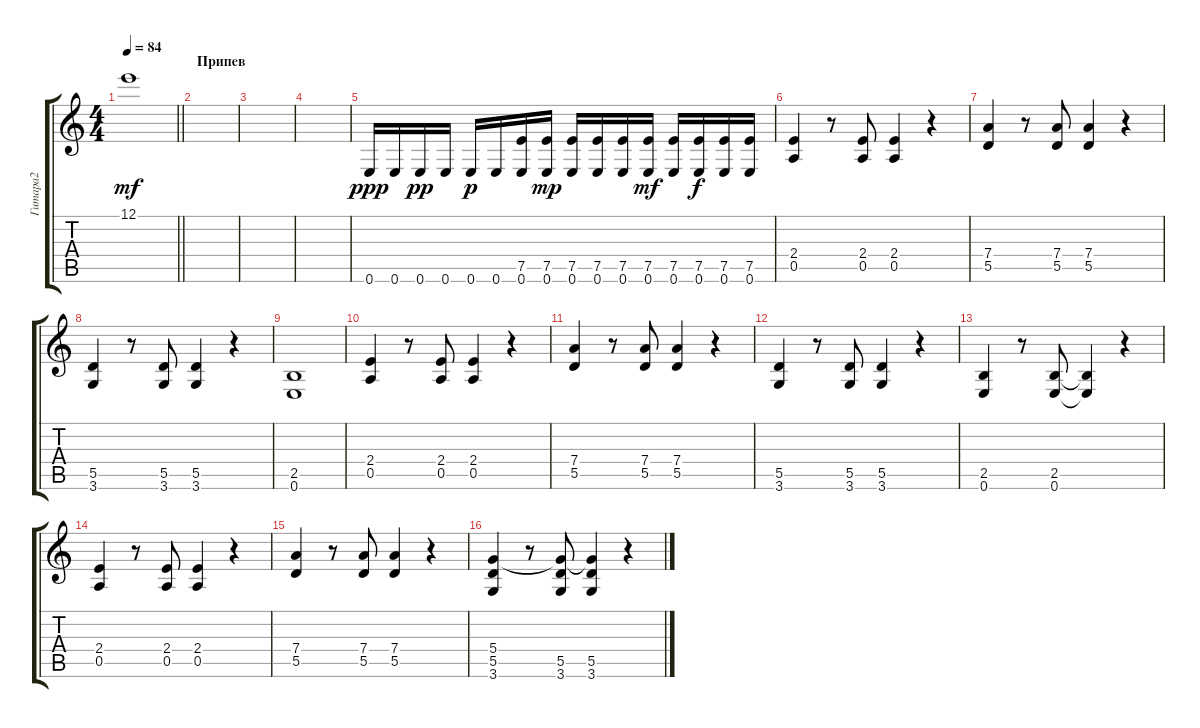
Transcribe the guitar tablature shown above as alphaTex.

\track ("Гитара2" "Гитара2") {instrument distortionguitar}
\staff {score tabs}
\tuning (E4 B3 G3 D3 A2 E2) {hide}
\ts (4 4)
\tempo 84
\clef g2
\barLineRight lightlight
\ks c
12.1.1{dy mf} |
\section ("" "Припев")
|
|
|
0.6.16{dy ppp} 0.6.16 0.6.16{dy pp} 0.6.16 0.6.16{dy p} 0.6.16 (7.5 0.6).16 (7.5 0.6).16{dy mp} (7.5 0.6).16 (7.5 0.6).16 (7.5 0.6).16 (7.5 0.6).16{dy mf} (7.5 0.6).16 (7.5 0.6).16{dy f} (7.5 0.6).16 (7.5 0.6).16 |
(2.4 0.5).4 r.8 (2.4 0.5).8 (2.4 0.5).4 r.4 |
(7.4 5.5).4 r.8 (7.4 5.5).8 (7.4 5.5).4 r.4 |
(5.5 3.6).4 r.8 (5.5 3.6).8 (5.5 3.6).4 r.4 |
(2.5 0.6).1 |
(2.4 0.5).4 r.8 (2.4 0.5).8 (2.4 0.5).4 r.4 |
(7.4 5.5).4 r.8 (7.4 5.5).8 (7.4 5.5).4 r.4 |
(5.5 3.6).4 r.8 (5.5 3.6).8 (5.5 3.6).4 r.4 |
(2.5 0.6).4 r.8 (2.5 0.6).8 (2.5{t} 0.6{t}).4 r.4 |
(2.4 0.5).4 r.8 (2.4 0.5).8 (2.4 0.5).4 r.4 |
(7.4 5.5).4 r.8 (7.4 5.5).8 (7.4 5.5).4 r.4 |
(5.4 5.5 3.6).4 r.8 (5.4{t} 5.5 3.6).8 (5.4{t} 5.5 3.6).4 r.4
